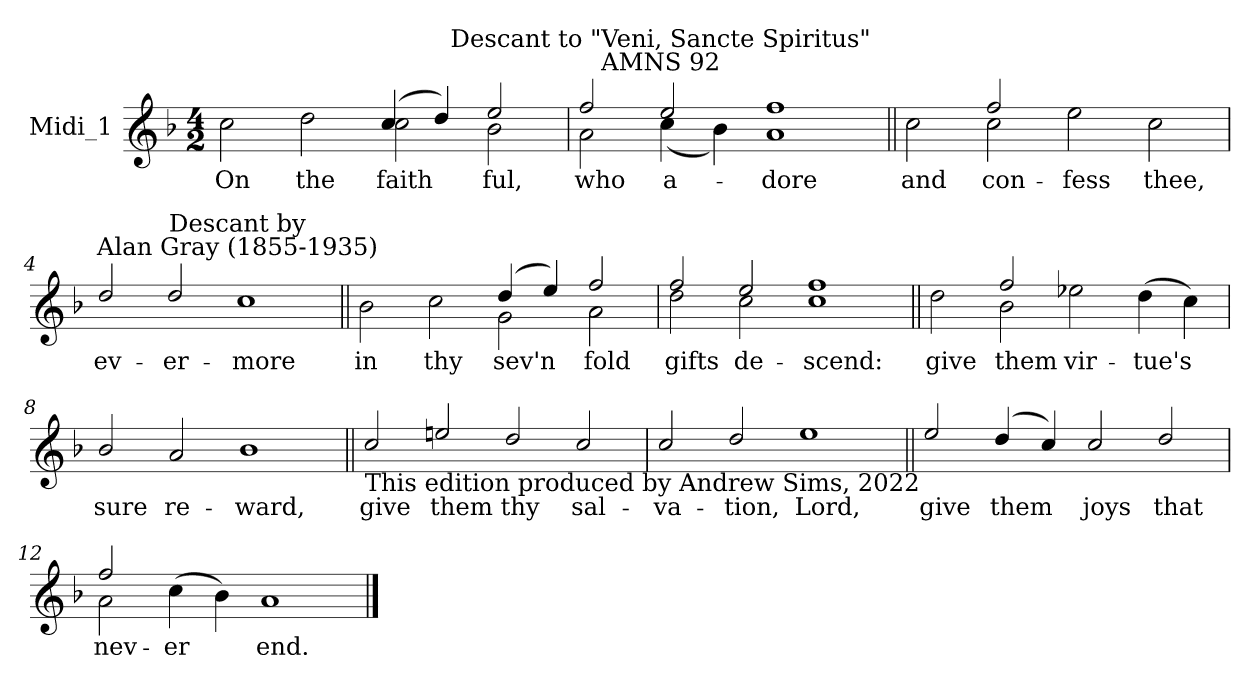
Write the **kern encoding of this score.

**kern	**text
*part1	*part1
*staff1	*staff1
*I"Midi_1	*
*clefG2	*
*k[b-]	*
*F:	*
*M4/2	*
=1	=1
!	!LO:LY:b
*^	*
2cc	1ryy	On
!	!	!LO:LY:b
2dd	.	the
!	!	!LO:LY:b
(>4cc	2cc\	faith
4dd)	.	.
!	!	!LO:LY:b
2ee	2b-\	ful,
=2	=2	=2
!	!	!LO:LY:b
2ff	2a\	who
!LO:TX:a:cj:t=Descant to "Veni, Sancte Spiritus"\nAMNS 92	!	!
!	!	!LO:LY:b
2ee	(<4cc\	a-
.	4b-\)	.
!	!	!LO:LY:b
1ff	1a\	-dore
=3||	=3||	=3||
!	!	!LO:LY:b
2cc	2ryy	and
!	!	!LO:LY:b
2ff	2cc\	con-
!	!	!LO:LY:b
2ee	1ryy	-fess
!	!	!LO:LY:b
2cc	.	thee,
=4	=4	=4
!	!	!LO:LY:b
2dd	0ryy	ev-
!	!	!LO:LY:b
2dd	.	-er-
!LO:TX:a:cj:t=Descant by\nAlan Gray (1855-1935)	!	!
!	!	!LO:LY:b
1cc	.	-more
!!LO:LB:g=z	!!
=5||	=5||	=5||
!	!	!LO:LY:b
2b-	1ryy	in
!	!	!LO:LY:b
2cc	.	thy
!	!	!LO:LY:b
(>4dd	2g\	sev'n
4ee)	.	.
!	!	!LO:LY:b
2ff	2a\	fold
=6	=6	=6
!	!	!LO:LY:b
2ff	2dd\	gifts
!	!	!LO:LY:b
2ee	2cc\	de-
!	!	!LO:LY:b
1ff	1cc\	-scend:
=7||	=7||	=7||
!	!	!LO:LY:b
2dd	2ryy	give
!	!	!LO:LY:b
2ff	2b-\	them
!	!	!LO:LY:b
2ee-X	1ryy	vir-
!	!	!LO:LY:b
(>4dd	.	-tue's
4cc)	.	.
=8	=8	=8
!	!	!LO:LY:b
2b-/	0ryy	sure
!	!	!LO:LY:b
2a	.	re-
!	!	!LO:LY:b
1b-	.	-ward,
!!LO:LB:g=z	!!
=9||	=9||	=9||
!LO:TX:b:t=This edition produced by Andrew Sims, 2022	!	!
!	!	!LO:LY:b
2cc	0ryy	give
!	!	!LO:LY:b
2een	.	them
!	!	!LO:LY:b
2dd	.	thy
!	!	!LO:LY:b
2cc	.	sal-
=10	=10	=10
!	!	!LO:LY:b
2cc	0ryy	-va-
!	!	!LO:LY:b
2dd	.	-tion,
!	!	!LO:LY:b
1ee	.	Lord,
=11||	=11||	=11||
!	!	!LO:LY:b
2ee	0ryy	give
!	!	!LO:LY:b
(>4dd	.	them
4cc)	.	.
!	!	!LO:LY:b
2cc	.	joys
!	!	!LO:LY:b
2dd	.	that
=12	=12	=12
!	!	!LO:LY:b
2ff	2a\	nev-
!	!	!LO:LY:b
(>4cc	1.ryy	-er
4b-)	.	.
!	!	!LO:LY:b
1a	.	end.
*v	*v	*
==	==
*-	*-
